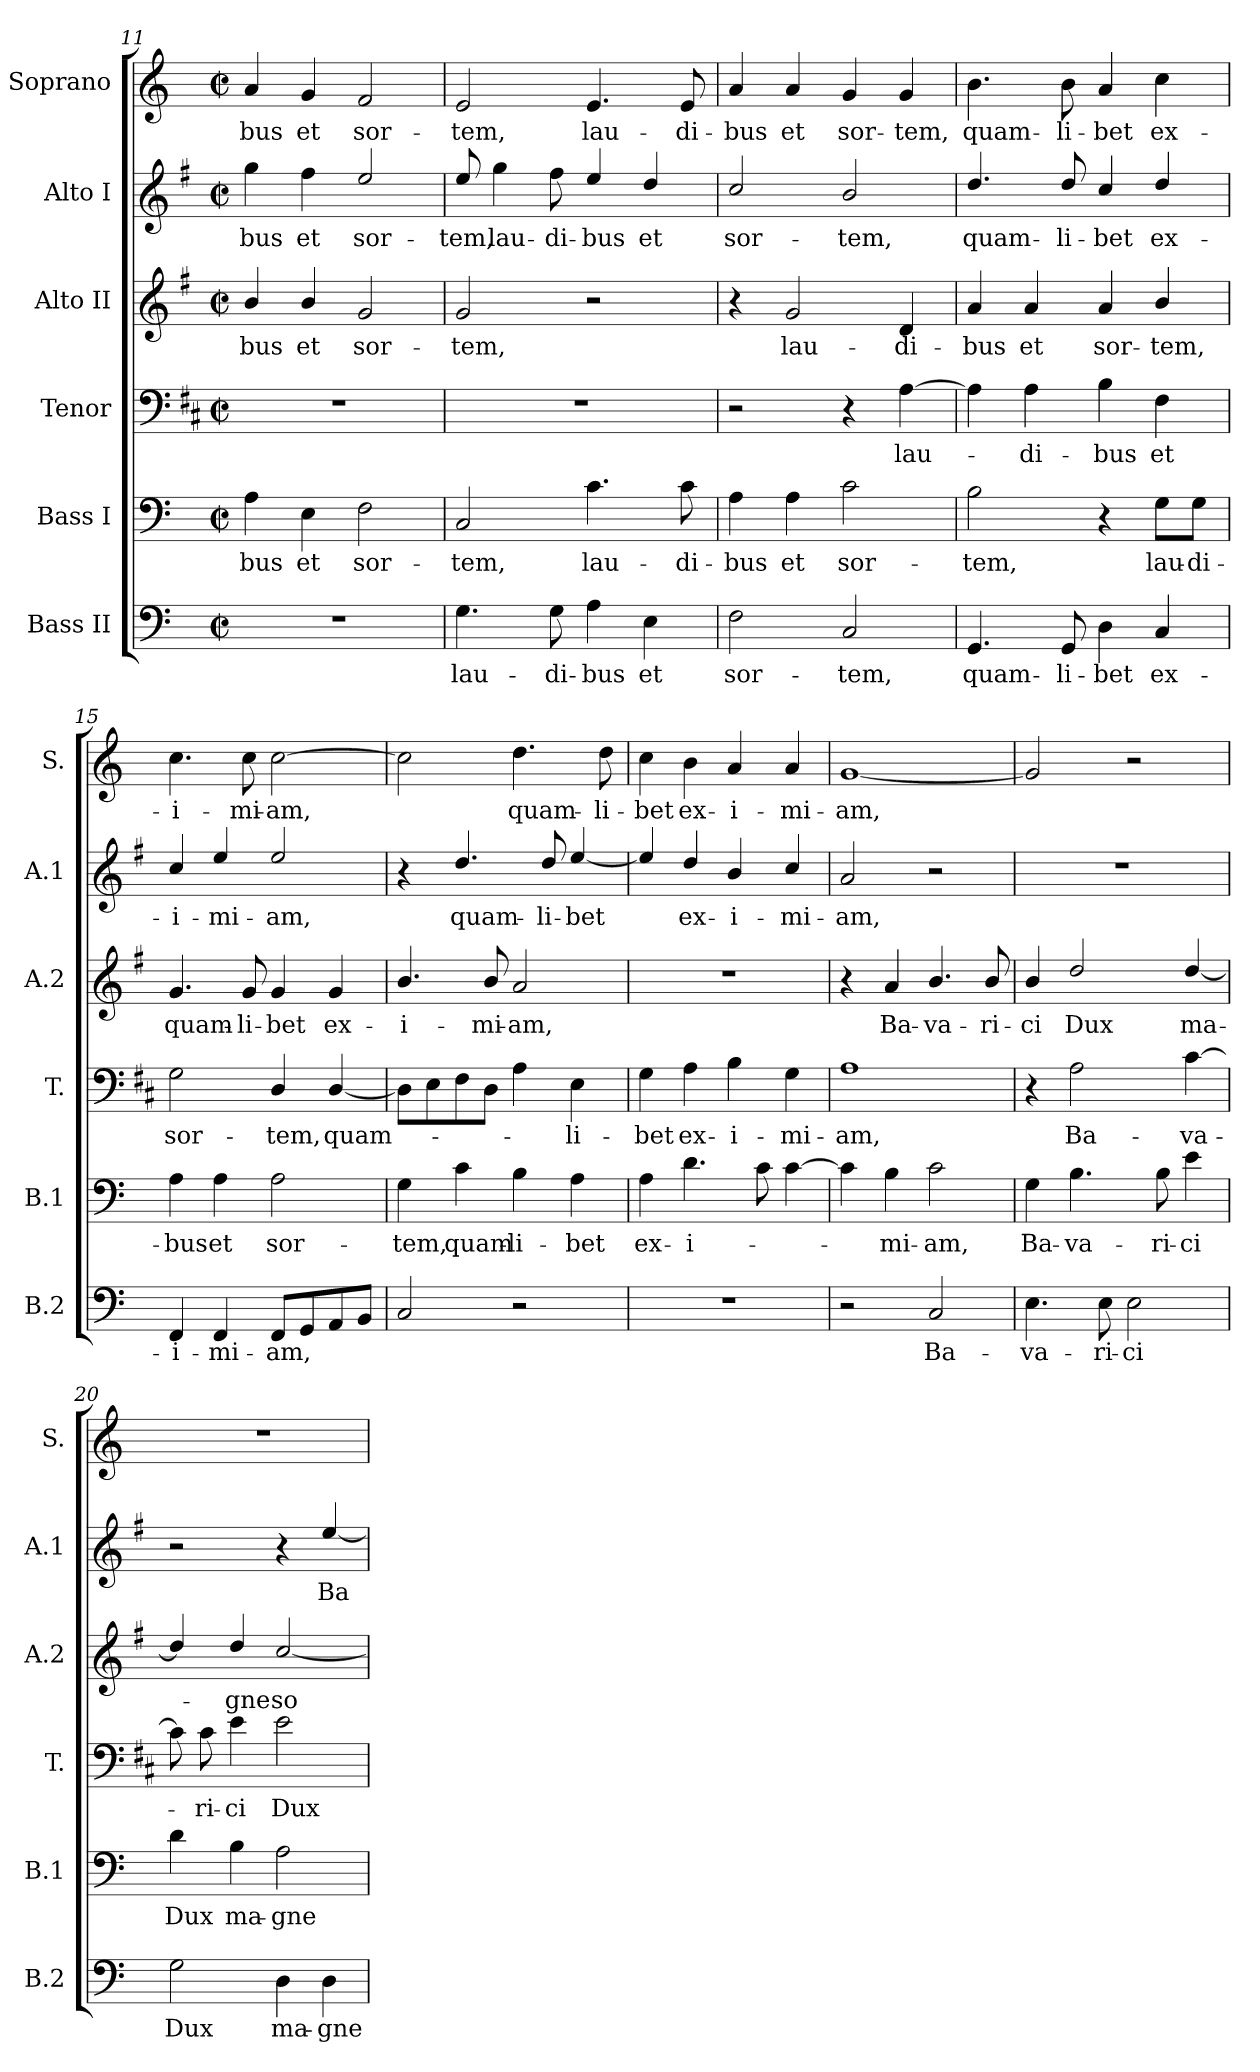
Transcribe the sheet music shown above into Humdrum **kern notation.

**kern	**text	**kern	**text	**kern	**text	**kern	**text	**kern	**text	**kern	**text
*part6	*part6	*part5	*part5	*part4	*part4	*part3	*part3	*part2	*part2	*part1	*part1
*staff6	*staff6	*staff5	*staff5	*staff4	*staff4	*staff3	*staff3	*staff2	*staff2	*staff1	*staff1
*I"Bass II	*	*I"Bass I	*	*I"Tenor	*	*I"Alto II	*	*I"Alto I	*	*I"Soprano	*
*I'B.2	*	*I'B.1	*	*I'T.	*	*I'A.2	*	*I'A.1	*	*I'S.	*
*clefF4	*	*clefF4	*	*clefF4	*	*clefG2	*	*clefG2	*	*clefG2	*
*	*	*	*	*ITrd1c2	*	*ITrd4c7	*	*ITrd4c7	*	*	*
*k[]	*	*k[]	*	*k[]	*	*k[]	*	*k[]	*	*k[]	*
*C:	*	*C:	*	*C:	*	*C:	*	*C:	*	*C:	*
*M2/2	*	*M2/2	*	*M2/2	*	*M2/2	*	*M2/2	*	*M2/2	*
*met(c|)	*	*met(c|)	*	*met(c|)	*	*met(c|)	*	*met(c|)	*	*met(c|)	*
=11	=11	=11	=11	=11	=11	=11	=11	=11	=11	=11	=11
!	!	!	!LO:LY:b	!	!	!	!LO:LY:b	!	!LO:LY:b	!	!LO:LY:b
1r	.	4A\	-bus	1r	.	4e/	-bus	4cc\	-bus	4a/	-bus
!	!	!	!LO:LY:b	!	!	!	!LO:LY:b	!	!LO:LY:b	!	!LO:LY:b
.	.	4E\	et	.	.	4e/	et	4b\	et	4g/	et
!	!	!	!LO:LY:b	!	!	!	!LO:LY:b	!	!LO:LY:b	!	!LO:LY:b
.	.	2F\	sor-	.	.	2c/	sor-	2a/	sor-	2f/	sor-
=12	=12	=12	=12	=12	=12	=12	=12	=12	=12	=12	=12
!	!LO:LY:b	!	!LO:LY:b	!	!	!	!LO:LY:b	!	!LO:LY:b	!	!LO:LY:b
4.G\	lau-	2C/	-tem,	1r	.	2c/	-tem,	8a/	-tem,	2e/	-tem,
!	!	!	!	!	!	!	!	!	!LO:LY:b	!	!
.	.	.	.	.	.	.	.	4cc\	lau-	.	.
!	!LO:LY:b	!	!	!	!	!	!	!	!LO:LY:b	!	!
8G\	-di-	.	.	.	.	.	.	8b\	-di-	.	.
!	!LO:LY:b	!	!LO:LY:b	!	!	!	!	!	!LO:LY:b	!	!LO:LY:b
4A\	-bus	4.c\	lau-	.	.	2r	.	4a/	-bus	4.e/	lau-
!	!LO:LY:b	!	!	!	!	!	!	!	!LO:LY:b	!	!
4E\	et	.	.	.	.	.	.	4g/	et	.	.
!	!	!	!LO:LY:b	!	!	!	!	!	!	!	!LO:LY:b
.	.	8c\	-di-	.	.	.	.	.	.	8e/	-di-
!!LO:PB:g=z
=13	=13	=13	=13	=13	=13	=13	=13	=13	=13	=13	=13
!	!LO:LY:b	!	!LO:LY:b	!	!	!	!	!	!LO:LY:b	!	!LO:LY:b
2F\	sor-	4A\	-bus	2r	.	4r	.	2f/	sor-	4a/	-bus
!	!	!	!LO:LY:b	!	!	!	!LO:LY:b	!	!	!	!LO:LY:b
.	.	4A\	et	.	.	2c/	lau-	.	.	4a/	et
!	!LO:LY:b	!	!LO:LY:b	!	!	!	!	!	!LO:LY:b	!	!LO:LY:b
2C/	-tem,	2c\	sor-	4r	.	.	.	2e/	-tem,	4g/	sor-
!	!	!	!	!	!LO:LY:b	!	!LO:LY:b	!	!	!	!LO:LY:b
.	.	.	.	[4G\	lau-	4G/	-di-	.	.	4g/	-tem,
=14	=14	=14	=14	=14	=14	=14	=14	=14	=14	=14	=14
!	!LO:LY:b	!	!LO:LY:b	!	!	!	!LO:LY:b	!	!LO:LY:b	!	!LO:LY:b
4.GG/	quam-	2B\	-tem,	4G\]	.	4d/	-bus	4.g/	quam-	4.b\	quam-
!	!	!	!	!	!LO:LY:b	!	!LO:LY:b	!	!	!	!
.	.	.	.	4G\	-di-	4d/	et	.	.	.	.
!	!LO:LY:b	!	!	!	!	!	!	!	!LO:LY:b	!	!LO:LY:b
8GG/	-li-	.	.	.	.	.	.	8g/	-li-	8b\	-li-
!	!LO:LY:b	!	!	!	!LO:LY:b	!	!LO:LY:b	!	!LO:LY:b	!	!LO:LY:b
4D\	-bet	4r	.	4A\	-bus	4d/	sor-	4f/	-bet	4a/	-bet
!	!LO:LY:b	!	!LO:LY:b	!	!LO:LY:b	!	!LO:LY:b	!	!LO:LY:b	!	!LO:LY:b
4C/	ex-	8G\L	lau-	4E\	et	4e/	-tem,	4g/	ex-	4cc\	ex-
!	!	!	!LO:LY:b	!	!	!	!	!	!	!	!
.	.	8G\J	-di-	.	.	.	.	.	.	.	.
=15	=15	=15	=15	=15	=15	=15	=15	=15	=15	=15	=15
!	!LO:LY:b	!	!LO:LY:b	!	!LO:LY:b	!	!LO:LY:b	!	!LO:LY:b	!	!LO:LY:b
4FF/	-i-	4A\	-bus	2F\	sor-	4.c/	quam-	4f/	-i-	4.cc\	-i-
!	!LO:LY:b	!	!LO:LY:b	!	!	!	!	!	!LO:LY:b	!	!
4FF/	-mi-	4A\	et	.	.	.	.	4a/	-mi-	.	.
!	!	!	!	!	!	!	!LO:LY:b	!	!	!	!LO:LY:b
.	.	.	.	.	.	8c/	-li-	.	.	8cc\	-mi-
!	!LO:LY:b	!	!LO:LY:b	!	!LO:LY:b	!	!LO:LY:b	!	!LO:LY:b	!	!LO:LY:b
8FF/L	-am,	2A\	sor-	4C/	-tem,	4c/	-bet	2a/	-am,	[2cc\	-am,
8GG/	.	.	.	.	.	.	.	.	.	.	.
!	!	!	!	!	!LO:LY:b	!	!LO:LY:b	!	!	!	!
8AA/	.	.	.	[<4C/	quam-	4c/	ex-	.	.	.	.
8BB/J	.	.	.	.	.	.	.	.	.	.	.
=16	=16	=16	=16	=16	=16	=16	=16	=16	=16	=16	=16
!	!	!	!LO:LY:b	!	!	!	!LO:LY:b	!	!	!	!
2C/	.	4G\	-tem,	8C\L]	.	4.e/	-i-	4r	.	2cc\]	.
.	.	.	.	8D\	.	.	.	.	.	.	.
!	!	!	!LO:LY:b	!	!	!	!	!	!LO:LY:b	!	!
.	.	4c\	quam-	8E\	.	.	.	4.g/	quam-	.	.
!	!	!	!	!	!	!	!LO:LY:b	!	!	!	!
.	.	.	.	8C\J	.	8e/	-mi-	.	.	.	.
!	!	!	!LO:LY:b	!	!	!	!LO:LY:b	!	!	!	!LO:LY:b
2r	.	4B\	-li-	4G\	.	2d/	-am,	.	.	4.dd\	quam-
!	!	!	!	!	!	!	!	!	!LO:LY:b	!	!
.	.	.	.	.	.	.	.	8g/	-li-	.	.
!	!	!	!LO:LY:b	!	!LO:LY:b	!	!	!	!LO:LY:b	!	!
.	.	4A\	-bet	4D\	-li-	.	.	[4a/	-bet	.	.
!	!	!	!	!	!	!	!	!	!	!	!LO:LY:b
.	.	.	.	.	.	.	.	.	.	8dd\	-li-
=17	=17	=17	=17	=17	=17	=17	=17	=17	=17	=17	=17
!	!	!	!LO:LY:b	!	!LO:LY:b	!	!	!	!	!	!LO:LY:b
1r	.	4A\	ex-	4F\	-bet	1r	.	4a/]	.	4cc\	-bet
!	!	!	!LO:LY:b	!	!LO:LY:b	!	!	!	!LO:LY:b	!	!LO:LY:b
.	.	4.d\	-i-	4G\	ex-	.	.	4g/	ex-	4b\	ex-
!	!	!	!	!	!LO:LY:b	!	!	!	!LO:LY:b	!	!LO:LY:b
.	.	.	.	4A\	-i-	.	.	4e/	-i-	4a/	-i-
.	.	8c\	.	.	.	.	.	.	.	.	.
!	!	!	!	!	!LO:LY:b	!	!	!	!LO:LY:b	!	!LO:LY:b
.	.	[>4c\	.	4F\	-mi-	.	.	4f/	-mi-	4a/	-mi-
=18	=18	=18	=18	=18	=18	=18	=18	=18	=18	=18	=18
!	!	!	!	!	!LO:LY:b	!	!	!	!LO:LY:b	!	!LO:LY:b
2r	.	4c\]	.	1G	-am,	4r	.	2d/	-am,	[1g	-am,
!	!	!	!LO:LY:b	!	!	!	!LO:LY:b	!	!	!	!
.	.	4B\	-mi-	.	.	4d/	Ba-	.	.	.	.
!	!LO:LY:b	!	!LO:LY:b	!	!	!	!LO:LY:b	!	!	!	!
2C/	Ba-	2c\	-am,	.	.	4.e/	-va-	2r	.	.	.
!	!	!	!	!	!	!	!LO:LY:b	!	!	!	!
.	.	.	.	.	.	8e/	-ri-	.	.	.	.
!!LO:LB:g=z
=19	=19	=19	=19	=19	=19	=19	=19	=19	=19	=19	=19
!	!LO:LY:b	!	!LO:LY:b	!	!	!	!LO:LY:b	!	!	!	!
4.E\	-va-	4G\	Ba-	4r	.	4e/	-ci	1r	.	2g/]	.
!	!	!	!LO:LY:b	!	!LO:LY:b	!	!LO:LY:b	!	!	!	!
.	.	4.B\	-va-	2G\	Ba-	2g/	Dux	.	.	.	.
!	!LO:LY:b	!	!	!	!	!	!	!	!	!	!
8E\	-ri-	.	.	.	.	.	.	.	.	.	.
!	!LO:LY:b	!	!	!	!	!	!	!	!	!	!
2E\	-ci	.	.	.	.	.	.	.	.	2r	.
!	!	!	!LO:LY:b	!	!	!	!	!	!	!	!
.	.	8B\	-ri-	.	.	.	.	.	.	.	.
!	!	!	!LO:LY:b	!	!LO:LY:b	!	!LO:LY:b	!	!	!	!
.	.	4e\	-ci	[>4B\	-va-	[<4g/	ma-	.	.	.	.
=20	=20	=20	=20	=20	=20	=20	=20	=20	=20	=20	=20
!	!LO:LY:b	!	!LO:LY:b	!	!	!	!	!	!	!	!
2G\	Dux	4d\	Dux	8B\]	.	4g/]	.	2r	.	1r	.
!	!	!	!	!	!LO:LY:b	!	!	!	!	!	!
.	.	.	.	8B\	-ri-	.	.	.	.	.	.
!	!	!	!LO:LY:b	!	!LO:LY:b	!	!LO:LY:b	!	!	!	!
.	.	4B\	ma-	4d\	-ci	4g/	-gne	.	.	.	.
!	!LO:LY:b	!	!LO:LY:b	!	!LO:LY:b	!	!LO:LY:b	!	!	!	!
4D\	ma-	2A\	-gne	2d\	Dux	[2f/	so-	4r	.	.	.
!	!LO:LY:b	!	!	!	!	!	!	!	!LO:LY:b	!	!
4D\	-gne	.	.	.	.	.	.	[<4a/	Ba-	.	.
=	=	=	=	=	=	=	=	=	=	=	=
*-	*-	*-	*-	*-	*-	*-	*-	*-	*-	*-	*-
